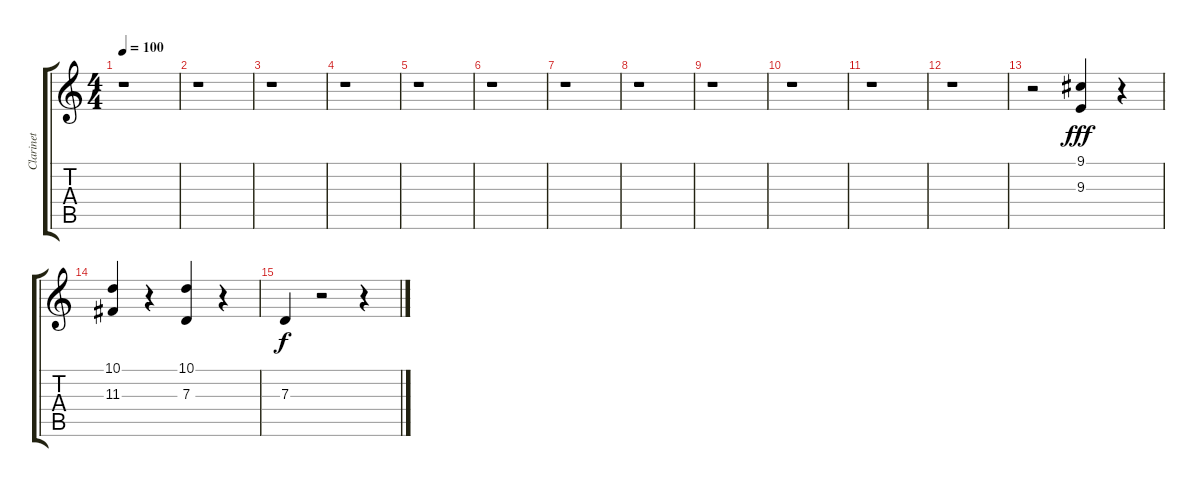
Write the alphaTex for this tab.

\track ("Clarinet" "Clarinet") {instrument clarinet}
\staff {score tabs}
\tuning (E4 B3 G3 D3 A2 E2) {hide}
\ts (4 4)
\tempo 100
\clef g2
\ks c
r.1{dy fff} |
r.1 |
r.1 |
r.1 |
r.1 |
r.1 |
r.1 |
r.1 |
r.1 |
r.1 |
r.1 |
r.1 |
r.2 (9.1 9.3).4 r.4 |
(10.1 11.3).4 r.4 (10.1 7.3).4 r.4 |
7.3.4{dy f} r.2 r.4
